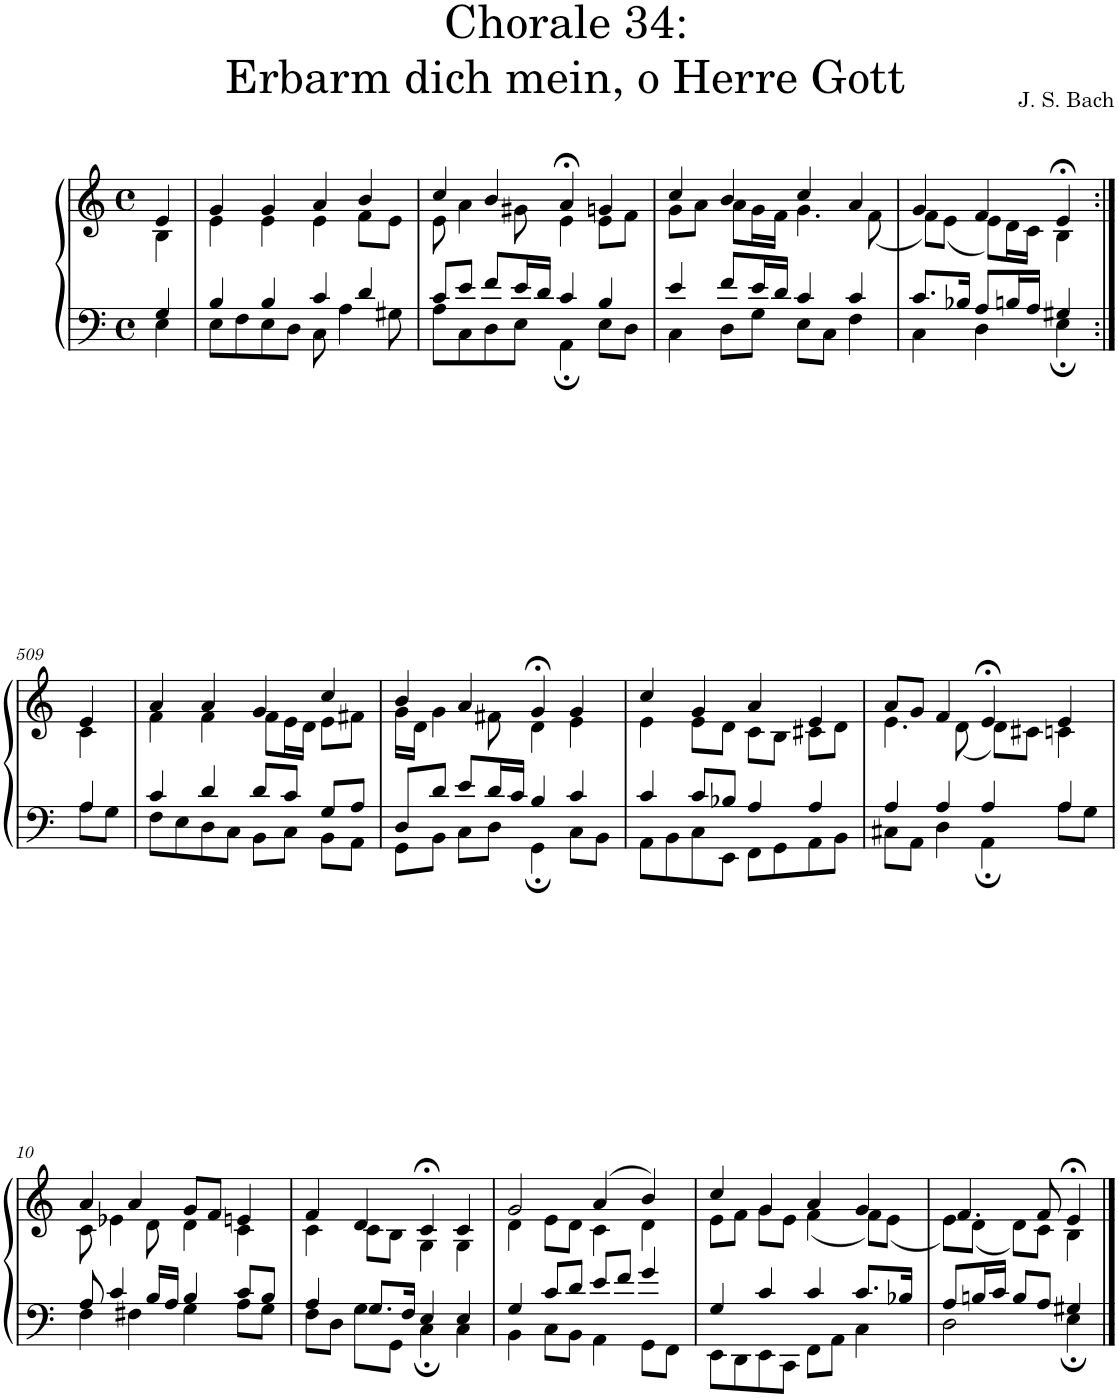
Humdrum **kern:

**kern	**kern
*part1	*part1
*staff2	*staff1
*I"S,A	*
*clefF4	*clefG2
*k[]	*k[]
*M4/4	*M4/4
*met(c)	*met(c)
=	=
*^	*^
4G/	4E\	4e/	4B\
=1	=1	=1	=1
4B/	8E\L	4g/	4e\
.	8F\	.	.
4B/	8E\	4g/	4e\
.	8D\J	.	.
4c/	8C\	4a/	4e\
.	4A\	.	.
4d/	.	4b/	8f\L
.	8G#X\	.	8e\J
=2	=2	=2	=2
8c/L	8A\L	4cc/	8e\
8e/J	8C\	.	4a\
8f/L	8D\	4b/	.
16e/L	8E\J	.	8g#X\
16d/JJ	.	.	.
4c/	4AA;\	4a;</	4e\
4B/	8E\L	4gn/	8e\L
.	8D\J	.	8f\J
=3	=3	=3	=3
4e/	4C\	4cc/	8g\L
.	.	.	8a\J
8f/L	8D\L	4b/	8a\L
16e/L	8G\J	.	16g\L
16d/JJ	.	.	16f\JJ
4c/	8E\L	4cc/	4.g\
.	8C\J	.	.
4c/	4F\	4a/	.
.	.	.	(<8f\
=508	=508	=508	=508
8.c/L	4C\	4g/	8f\L)
.	.	.	(<8e\J
16B-X/Jk	.	.	.
8A/L	4D\	4f/	8e\L)
16Bn/L	.	.	16d\L
16A/JJ	.	.	16c\JJ
4G#X/	4E;\	4e;</	4B\
!!LO:LB:g=z	!!
=509:|!	=509:|!	=509:|!	=509:|!
4A/	8A\L	4e/	4c\
.	8G\J	.	.
=6	=6	=6	=6
4c/	8F\L	4a/	4f\
.	8E\	.	.
4d/	8D\	4a/	4f\
.	8C\J	.	.
8d/L	8BB\L	4g/	8f\L
8c/J	8C\J	.	16e\L
.	.	.	16d\JJ
8G/L	8BB\L	4cc/	8e\L
8A/J	8AA\J	.	8f#X\J
=7	=7	=7	=7
8D/L	8GG\L	4b/	16g\LL
.	.	.	16d\JJ
8d/J	8BB\J	.	4g\
8e/L	8C\L	4a/	.
16d/L	8D\J	.	8f#X\
16c/JJ	.	.	.
4B/	4GG;\	4g;</	4d\
4c/	8C\L	4g/	4e\
.	8BB\J	.	.
=8	=8	=8	=8
4c/	8AA\L	4cc/	4e\
.	8BB\	.	.
8c/L	8C\	4g/	8e\L
8B-X/J	8EE\J	.	8d\J
4A/	8FF\L	4a/	8c\L
.	8GG\	.	8B\J
4A/	8AA\	4e/	8c#X\L
.	8BB\J	.	8d\J
=9	=9	=9	=9
4A/	8C#X\L	8a/L	4.e\
.	8AA\J	8g/J	.
4A/	4D\	4f/	.
.	.	.	(<8d\
4A/	4AA;\	4e;</	8d\L)
.	.	.	8c#X\J
4A/	8A\L	4e/	4cn\
.	8G\J	.	.
!!LO:LB:g=z	!!
=10	=10	=10	=10
8A/	4F\	4a/	8c\
4c/	.	.	4e-X\
.	4F#X\	4a/	.
16B/LL	.	.	8d\
16A/JJ	.	.	.
4B/	4G\	8g/L	4d\
.	.	8f/J	.
8c/L	8A\L	4en/	4c\
8B/J	8G\J	.	.
=11	=11	=11	=11
4A/	8F\L	4f/	4c\
.	8D\J	.	.
8.G/L	8G\L	4d/	8c\L
.	8GG\J	.	8B\J
16F/Jk	.	.	.
4E/	4C;\	4c;</	4G\
4E/	4C\	4c/	4G\
=12	=12	=12	=12
4G/	4BB\	2g/	4d\
8c/L	8C\L	.	8e\L
8d/J	8BB\J	.	8d\J
8e/L	4AA\	(>4a/	4c\
8f/J	.	.	.
4g/	8GG\L	4b/)	4d\
.	8FF\J	.	.
=13	=13	=13	=13
4G/	8EE\L	4cc/	8e\L
.	8DD\	.	8f\J
4c/	8EE\	4g/	8g\L
.	8CC\J	.	8e\J
4c/	8FF\L	4a/	(<4f\
.	8AA\J	.	.
8.c/L	4C\	4g/	8f\L)
.	.	.	(<8e\J
16B-X/Jk	.	.	.
=14	=14	=14	=14
8A/L	2D\	4.f/	8e\L)
16Bn/L	.	.	(<8d\J
16c/JJ	.	.	.
8B/L	.	.	8d\L)
8A/J	.	8f/	8c\J
4G#X/	4E;\	4e;</	4B\
*v	*v	*	*
*	*v	*v
==	==
*-	*-
